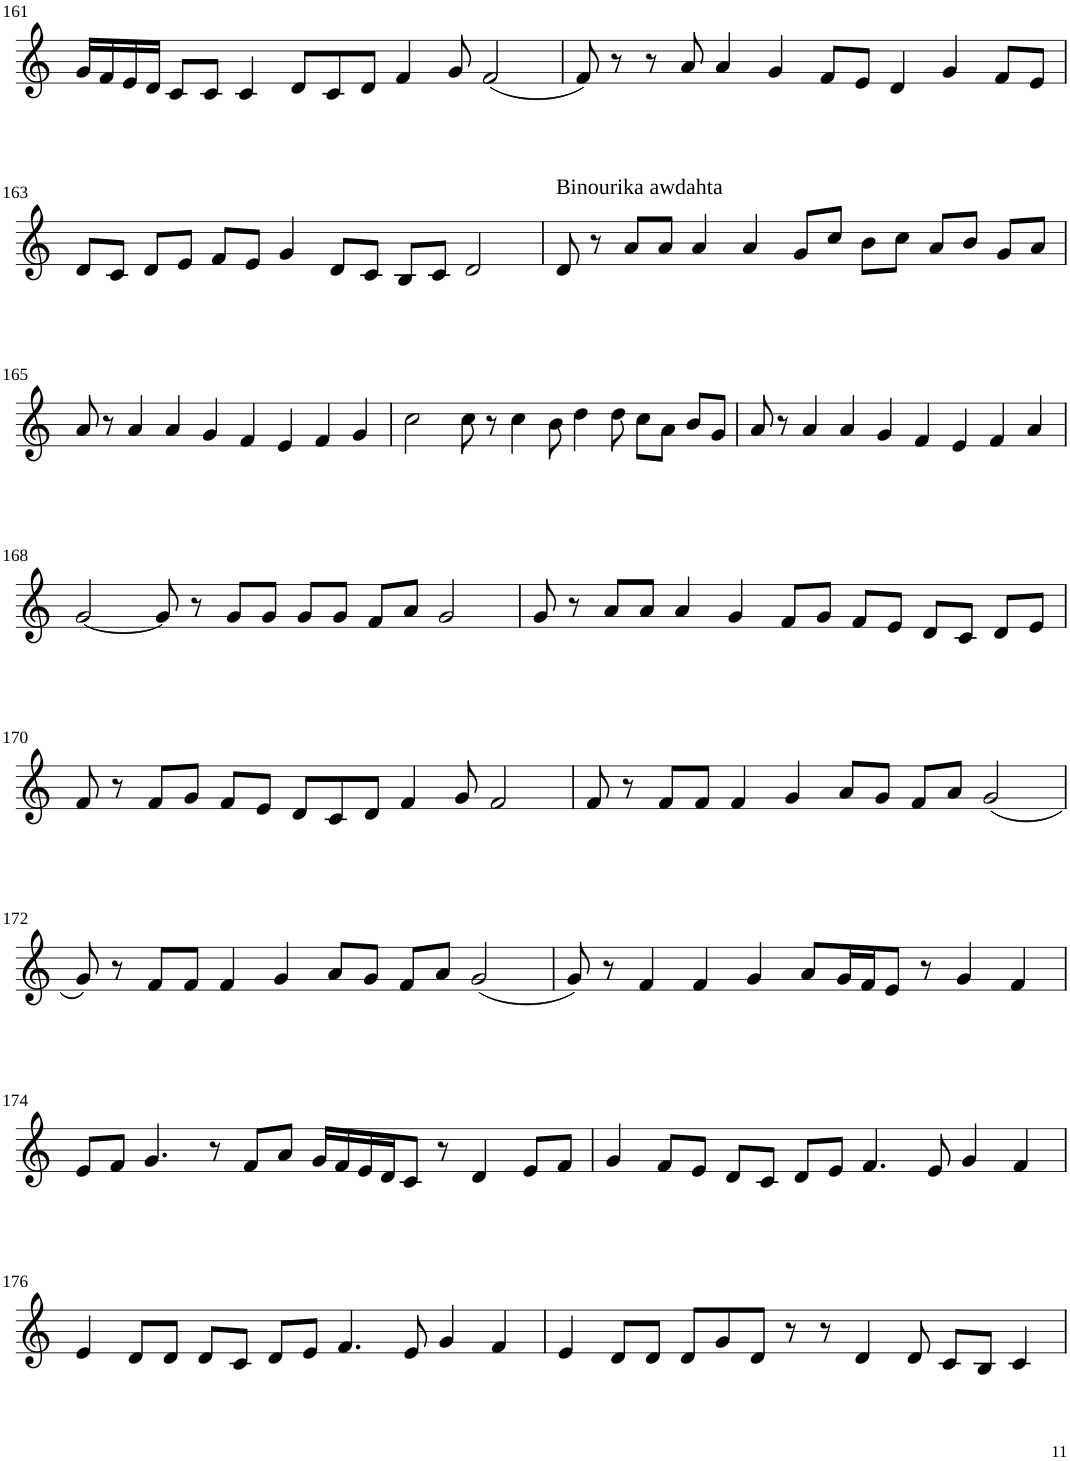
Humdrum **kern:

**kern
*part1
*staff1
*I"Violin
!!LO:PB:g=z
*clefG2
*k[]
*M8/4
=161
16g/LL
16f/
16e/
16d/JJ
8c/L
8c/J
4c/
8d/L
8c/
8d/J
4f/
8g/
(2f/
=162
8f/)
8r
8r
8a/
4a/
4g/
8f/L
8e/J
4d/
4g/
8f/L
8e/J
!!LO:LB:g=z
=163
8d/L
8c/J
8d/L
8e/J
8f/L
8e/J
4g/
8d/L
8c/J
8B/L
8c/J
2d/
=164
!LO:TX:a:t=Binourika awdahta
8d/
8r
8a/L
8a/J
4a/
4a/
8g/L
8cc/J
8b\L
8cc\J
8a/L
8b/J
8g/L
8a/J
!!LO:LB:g=z
=165
8a/
8r
4a/
4a/
4g/
4f/
4e/
4f/
4g/
=166
2cc\
8cc\
8r
4cc\
8b\
4dd\
8dd\
8cc\L
8a\J
8b/L
8g/J
=167
8a/
8r
4a/
4a/
4g/
4f/
4e/
4f/
4a/
!!LO:LB:g=z
=168
[2g/
8g/]
8r
8g/L
8g/J
8g/L
8g/J
8f/L
8a/J
2g/
=169
8g/
8r
8a/L
8a/J
4a/
4g/
8f/L
8g/J
8f/L
8e/J
8d/L
8c/J
8d/L
8e/J
!!LO:LB:g=z
=170
8f/
8r
8f/L
8g/J
8f/L
8e/J
8d/L
8c/
8d/J
4f/
8g/
2f/
=171
8f/
8r
8f/L
8f/J
4f/
4g/
8a/L
8g/J
8f/L
8a/J
(2g/
!!LO:LB:g=z
=172
8g/)
8r
8f/L
8f/J
4f/
4g/
8a/L
8g/J
8f/L
8a/J
(2g/
=173
8g/)
8r
4f/
4f/
4g/
8a/L
16g/L
16f/J
8e/J
8r
4g/
4f/
!!LO:LB:g=z
=174
8e/L
8f/J
4.g/
8r
8f/L
8a/J
16g/LL
16f/
16e/
16d/J
8c/J
8r
4d/
8e/L
8f/J
=175
4g/
8f/L
8e/J
8d/L
8c/J
8d/L
8e/J
4.f/
8e/
4g/
4f/
!!LO:LB:g=z
=176
4e/
8d/L
8d/J
8d/L
8c/J
8d/L
8e/J
4.f/
8e/
4g/
4f/
=177
4e/
8d/L
8d/J
8d/L
8g/
8d/J
8r
8r
4d/
8d/
8c/L
8B/J
4c/
=
*-
